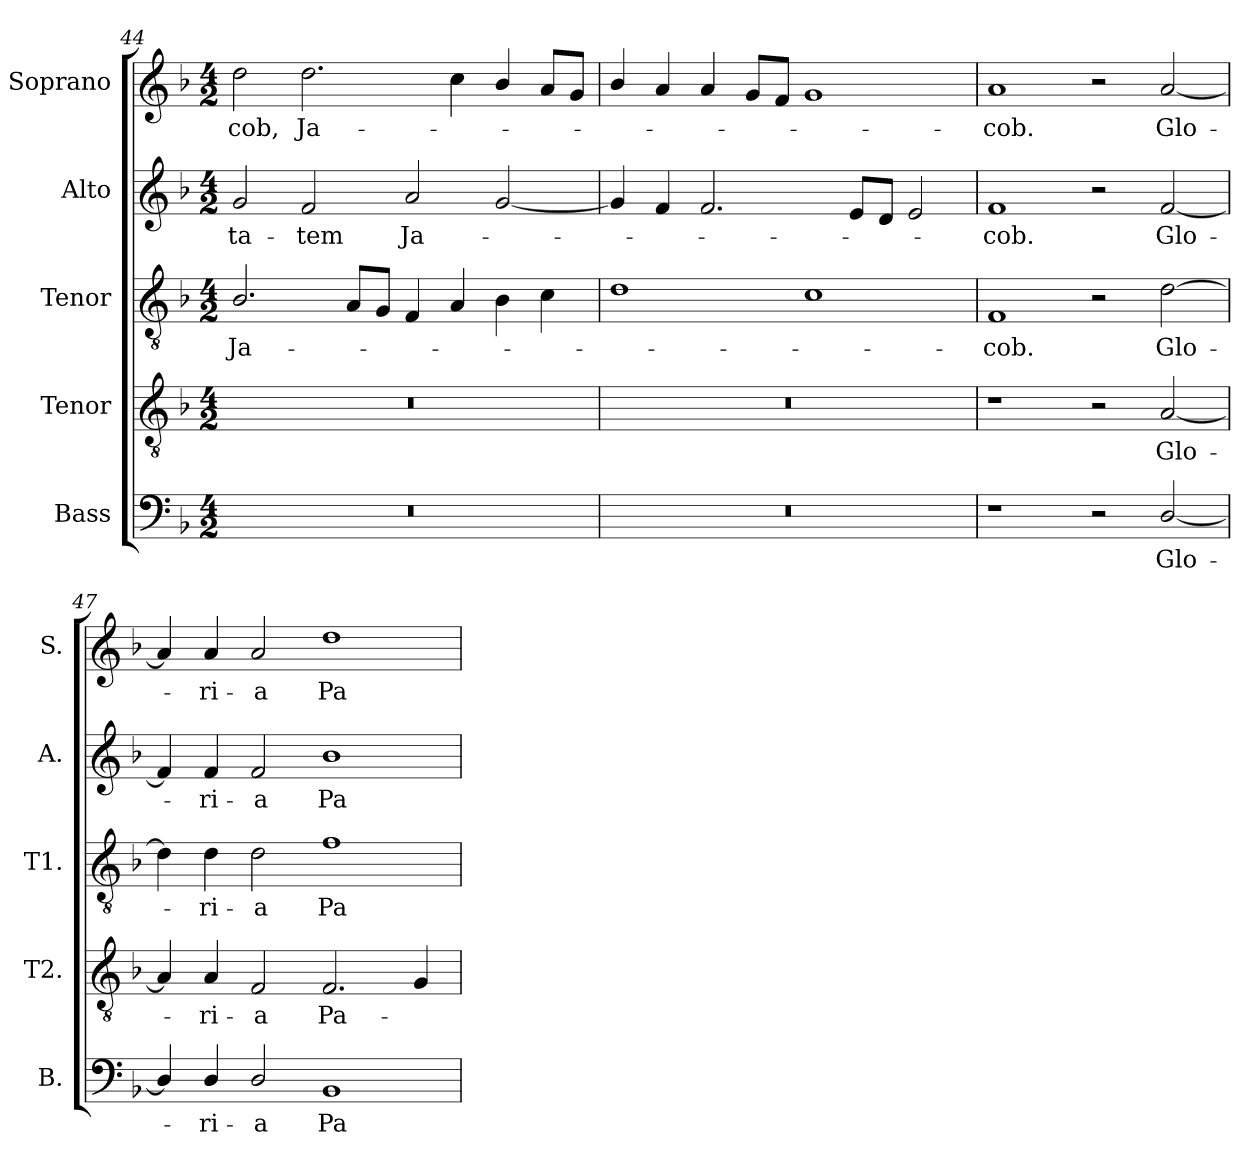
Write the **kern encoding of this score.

**kern	**text	**kern	**text	**kern	**text	**kern	**text	**kern	**text
*part5	*part5	*part4	*part4	*part3	*part3	*part2	*part2	*part1	*part1
*staff5	*staff5	*staff4	*staff4	*staff3	*staff3	*staff2	*staff2	*staff1	*staff1
*I"Bass	*	*I"Tenor	*	*I"Tenor	*	*I"Alto	*	*I"Soprano	*
*I'B.	*	*I'T2.	*	*I'T1.	*	*I'A.	*	*I'S.	*
*clefF4	*	*clefGv2	*	*clefGv2	*	*clefG2	*	*clefG2	*
*	*	*ITrd7c12	*	*ITrd7c12	*	*	*	*	*
*k[b-]	*	*k[b-]	*	*k[b-]	*	*k[b-]	*	*k[b-]	*
*F:	*	*F:	*	*F:	*	*F:	*	*F:	*
*M4/2	*	*M4/2	*	*M4/2	*	*M4/2	*	*M4/2	*
=44	=44	=44	=44	=44	=44	=44	=44	=44	=44
!LO:N:vis=1	!	!LO:N:vis=1	!	!	!	!	!	!	!
!	!	!	!	!	!LO:LY:b:color=#000000	!	!	!	!
!	!	!	!	!	!	!	!LO:LY:b:color=#000000	!	!
!	!	!	!	!	!	!	!	!	!LO:LY:b:color=#000000
0r	.	0r	.	2.BB-i/	Ja-	2gi/	-ta-	2ddi\	-cob,
!	!	!	!	!	!	!	!LO:LY:b:color=#000000	!	!
!	!	!	!	!	!	!	!	!	!LO:LY:b:color=#000000
.	.	.	.	.	.	2fi/	-tem	2.ddi\	Ja-
.	.	.	.	8AAi/L	.	.	.	.	.
.	.	.	.	8GGi/J	.	.	.	.	.
!	!	!	!	!	!	!	!LO:LY:b:color=#000000	!	!
.	.	.	.	4FFi/	.	2ai/	Ja-	.	.
.	.	.	.	4AAi/	.	.	.	4cci\	.
.	.	.	.	4BB-i\	.	[2gi/	.	4b-i/	.
.	.	.	.	4Ci\	.	.	.	8ai/L	.
.	.	.	.	.	.	.	.	8gi/J	.
=45	=45	=45	=45	=45	=45	=45	=45	=45	=45
!LO:N:vis=1	!	!LO:N:vis=1	!	!	!	!	!	!	!
0r	.	0r	.	1Di	.	4gi/]	.	4b-i/	.
.	.	.	.	.	.	4fi/	.	4ai/	.
.	.	.	.	.	.	2.fi/	.	4ai/	.
.	.	.	.	.	.	.	.	8gi/L	.
.	.	.	.	.	.	.	.	8fi/J	.
.	.	.	.	1Ci	.	.	.	1gi	.
.	.	.	.	.	.	8ei/L	.	.	.
.	.	.	.	.	.	8di/J	.	.	.
.	.	.	.	.	.	2ei/	.	.	.
!!LO:LB:g=z
=46	=46	=46	=46	=46	=46	=46	=46	=46	=46
!	!	!	!	!	!LO:LY:b:color=#000000	!	!	!	!
!	!	!	!	!	!	!	!LO:LY:b:color=#000000	!	!
!	!	!	!	!	!	!	!	!	!LO:LY:b:color=#000000
1r	.	1r	.	1FFi	-cob.	1fi	-cob.	1ai	-cob.
2r	.	2r	.	2r	.	2r	.	2r	.
!	!LO:LY:b:color=#000000	!	!	!	!	!	!	!	!
!	!	!	!LO:LY:b:color=#000000	!	!	!	!	!	!
!	!	!	!	!	!LO:LY:b:color=#000000	!	!	!	!
!	!	!	!	!	!	!	!LO:LY:b:color=#000000	!	!
!	!	!	!	!	!	!	!	!	!LO:LY:b:color=#000000
[2Di/	Glo-	[2AAi/	Glo-	[2Di\	Glo-	[2fi/	Glo-	[2ai/	Glo-
=47	=47	=47	=47	=47	=47	=47	=47	=47	=47
4Di/]	.	4AAi/]	.	4Di\]	.	4fi/]	.	4ai/]	.
!	!LO:LY:b:color=#000000	!	!	!	!	!	!	!	!
!	!	!	!LO:LY:b:color=#000000	!	!	!	!	!	!
!	!	!	!	!	!LO:LY:b:color=#000000	!	!	!	!
!	!	!	!	!	!	!	!LO:LY:b:color=#000000	!	!
!	!	!	!	!	!	!	!	!	!LO:LY:b:color=#000000
4Di/	-ri-	4AAi/	-ri-	4Di\	-ri-	4fi/	-ri-	4ai/	-ri-
!	!LO:LY:b:color=#000000	!	!	!	!	!	!	!	!
!	!	!	!LO:LY:b:color=#000000	!	!	!	!	!	!
!	!	!	!	!	!LO:LY:b:color=#000000	!	!	!	!
!	!	!	!	!	!	!	!LO:LY:b:color=#000000	!	!
!	!	!	!	!	!	!	!	!	!LO:LY:b:color=#000000
2Di/	-a	2FFi/	-a	2Di\	-a	2fi/	-a	2ai/	-a
!	!LO:LY:b:color=#000000	!	!	!	!	!	!	!	!
!	!	!	!LO:LY:b:color=#000000	!	!	!	!	!	!
!	!	!	!	!	!LO:LY:b:color=#000000	!	!	!	!
!	!	!	!	!	!	!	!LO:LY:b:color=#000000	!	!
!	!	!	!	!	!	!	!	!	!LO:LY:b:color=#000000
1BB-i	Pa-	2.FFi/	Pa-	1Fi	Pa-	1b-i	Pa-	1ddi	Pa-
.	.	4GGi/	.	.	.	.	.	.	.
=	=	=	=	=	=	=	=	=	=
*-	*-	*-	*-	*-	*-	*-	*-	*-	*-
